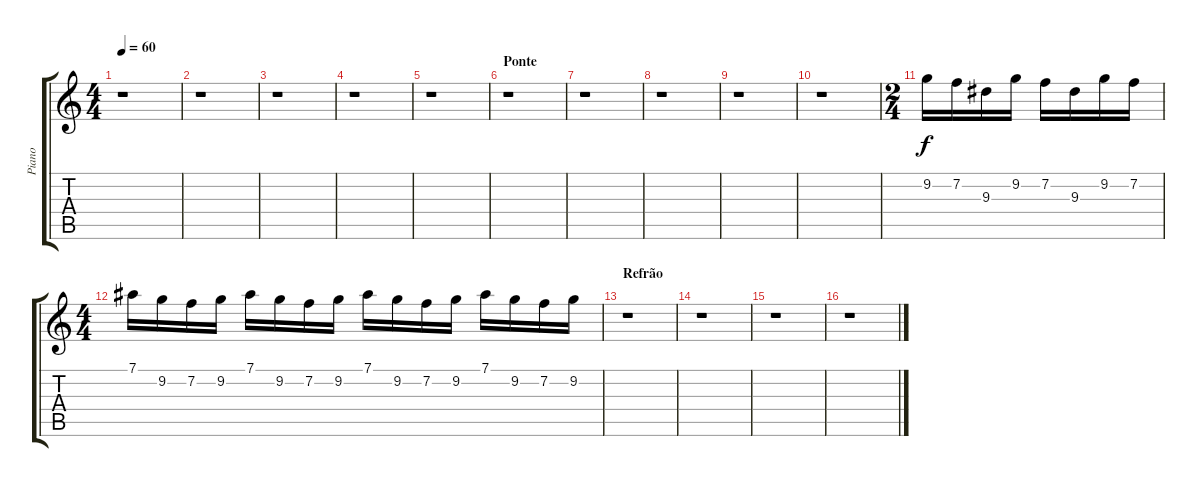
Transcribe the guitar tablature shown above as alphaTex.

\track ("Piano" "Piano") {instrument brightacousticpiano}
\staff {score tabs}
\tuning (Eb5 Bb4 Gb4 Db4 Ab3 Eb3) {hide}
\ts (4 4)
\tempo 60
\clef g2
\ks c
r.1{dy f} |
r.1 |
r.1 |
r.1 |
r.1 |
\section ("" "Ponte ")
r.1 |
r.1 |
r.1 |
r.1 |
r.1 |
\ts (2 4)
9.2.16 7.2.16 9.3.16 9.2.16 7.2.16 9.3.16 9.2.16 7.2.16 |
\ts (4 4)
7.1.16 9.2.16 7.2.16 9.2.16 7.1.16 9.2.16 7.2.16 9.2.16 7.1.16 9.2.16 7.2.16 9.2.16 7.1.16 9.2.16 7.2.16 9.2.16 |
\section ("" "Refrão")
r.1 |
r.1 |
r.1 |
r.1
